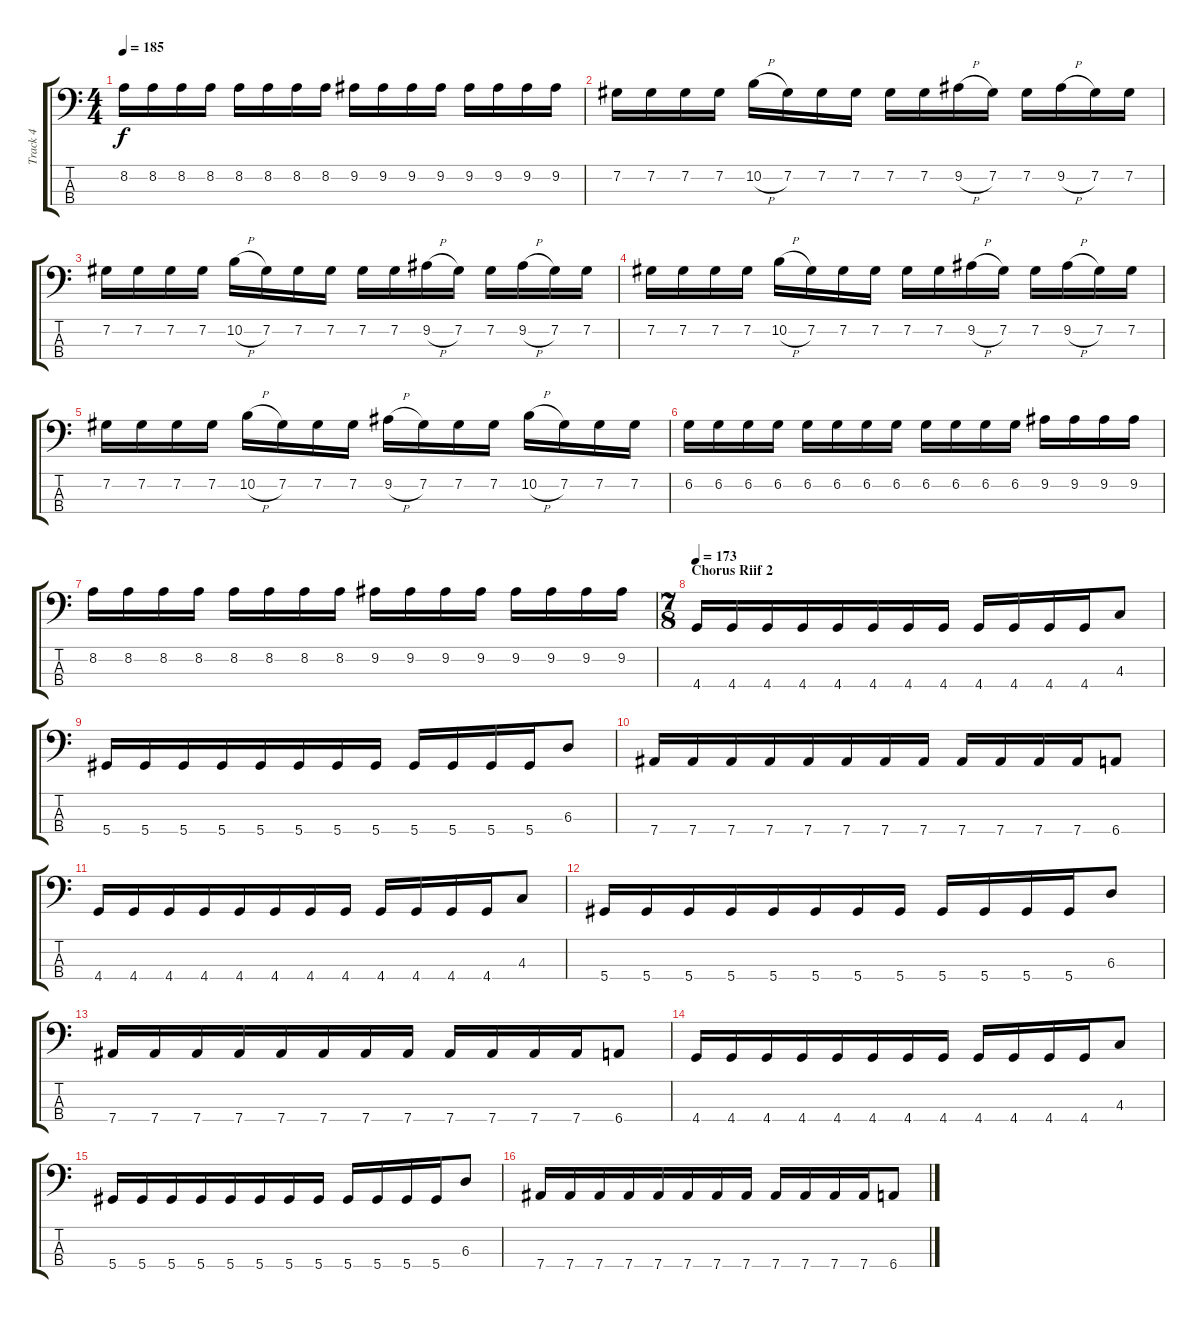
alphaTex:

\track ("Track 4" "Track 4") {instrument electricbasspick}
\staff {score tabs}
\tuning (Gb2 Db2 Ab1 Eb1) {hide}
\ts (4 4)
\tempo 185
\clef f4
\ks c
8.2.16{dy f} 8.2.16 8.2.16 8.2.16 8.2.16 8.2.16 8.2.16 8.2.16 9.2.16 9.2.16 9.2.16 9.2.16 9.2.16 9.2.16 9.2.16 9.2.16 |
7.2.16 7.2.16 7.2.16 7.2.16 10.2{h}.16 7.2.16 7.2.16 7.2.16 7.2.16 7.2.16 9.2{h}.16 7.2.16 7.2.16 9.2{h}.16 7.2.16 7.2.16 |
7.2.16 7.2.16 7.2.16 7.2.16 10.2{h}.16 7.2.16 7.2.16 7.2.16 7.2.16 7.2.16 9.2{h}.16 7.2.16 7.2.16 9.2{h}.16 7.2.16 7.2.16 |
7.2.16 7.2.16 7.2.16 7.2.16 10.2{h}.16 7.2.16 7.2.16 7.2.16 7.2.16 7.2.16 9.2{h}.16 7.2.16 7.2.16 9.2{h}.16 7.2.16 7.2.16 |
7.2.16 7.2.16 7.2.16 7.2.16 10.2{h}.16 7.2.16 7.2.16 7.2.16 9.2{h}.16 7.2.16 7.2.16 7.2.16 10.2{h}.16 7.2.16 7.2.16 7.2.16 |
6.2.16 6.2.16 6.2.16 6.2.16 6.2.16 6.2.16 6.2.16 6.2.16 6.2.16 6.2.16 6.2.16 6.2.16 9.2.16 9.2.16 9.2.16 9.2.16 |
8.2.16 8.2.16 8.2.16 8.2.16 8.2.16 8.2.16 8.2.16 8.2.16 9.2.16 9.2.16 9.2.16 9.2.16 9.2.16 9.2.16 9.2.16 9.2.16 |
\ts (7 8)
\section ("" "Chorus Riif 2")
\tempo 173
4.4.16 4.4.16 4.4.16 4.4.16 4.4.16 4.4.16 4.4.16 4.4.16 4.4.16 4.4.16 4.4.16 4.4.16 4.3.8 |
5.4.16 5.4.16 5.4.16 5.4.16 5.4.16 5.4.16 5.4.16 5.4.16 5.4.16 5.4.16 5.4.16 5.4.16 6.3.8 |
7.4.16 7.4.16 7.4.16 7.4.16 7.4.16 7.4.16 7.4.16 7.4.16 7.4.16 7.4.16 7.4.16 7.4.16 6.4.8 |
4.4.16 4.4.16 4.4.16 4.4.16 4.4.16 4.4.16 4.4.16 4.4.16 4.4.16 4.4.16 4.4.16 4.4.16 4.3.8 |
5.4.16 5.4.16 5.4.16 5.4.16 5.4.16 5.4.16 5.4.16 5.4.16 5.4.16 5.4.16 5.4.16 5.4.16 6.3.8 |
7.4.16 7.4.16 7.4.16 7.4.16 7.4.16 7.4.16 7.4.16 7.4.16 7.4.16 7.4.16 7.4.16 7.4.16 6.4.8 |
4.4.16 4.4.16 4.4.16 4.4.16 4.4.16 4.4.16 4.4.16 4.4.16 4.4.16 4.4.16 4.4.16 4.4.16 4.3.8 |
5.4.16 5.4.16 5.4.16 5.4.16 5.4.16 5.4.16 5.4.16 5.4.16 5.4.16 5.4.16 5.4.16 5.4.16 6.3.8 |
7.4.16 7.4.16 7.4.16 7.4.16 7.4.16 7.4.16 7.4.16 7.4.16 7.4.16 7.4.16 7.4.16 7.4.16 6.4.8
